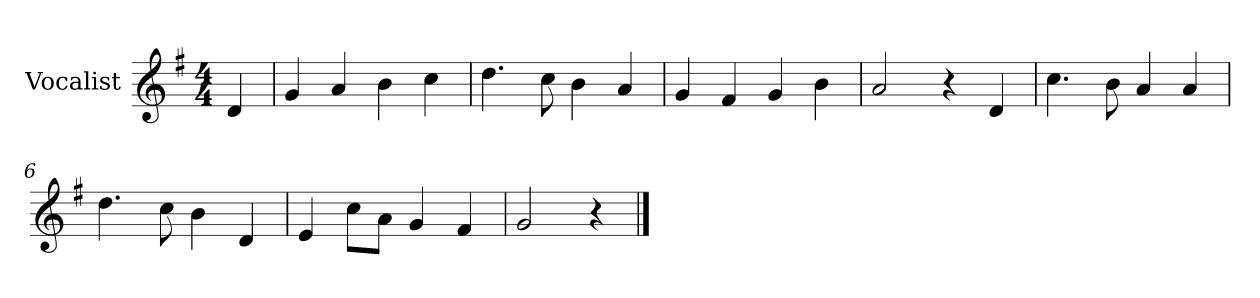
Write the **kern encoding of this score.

**kern
*part1
*staff1
*I"Vocalist
*k[f#]
*G:
*M4/4
=
4d
=1
4g
4a
4b
4cc
=2
4.dd
8cc
4b
4a
=3
4g
4f#
4g
4b
=4
2a
4r
4d
=5
4.cc
8b
4a
4a
=6
4.dd
8cc
4b
4d
=7
4e
8ccL
8aJ
4g
4f#
=8
2g
4r
==
*-
